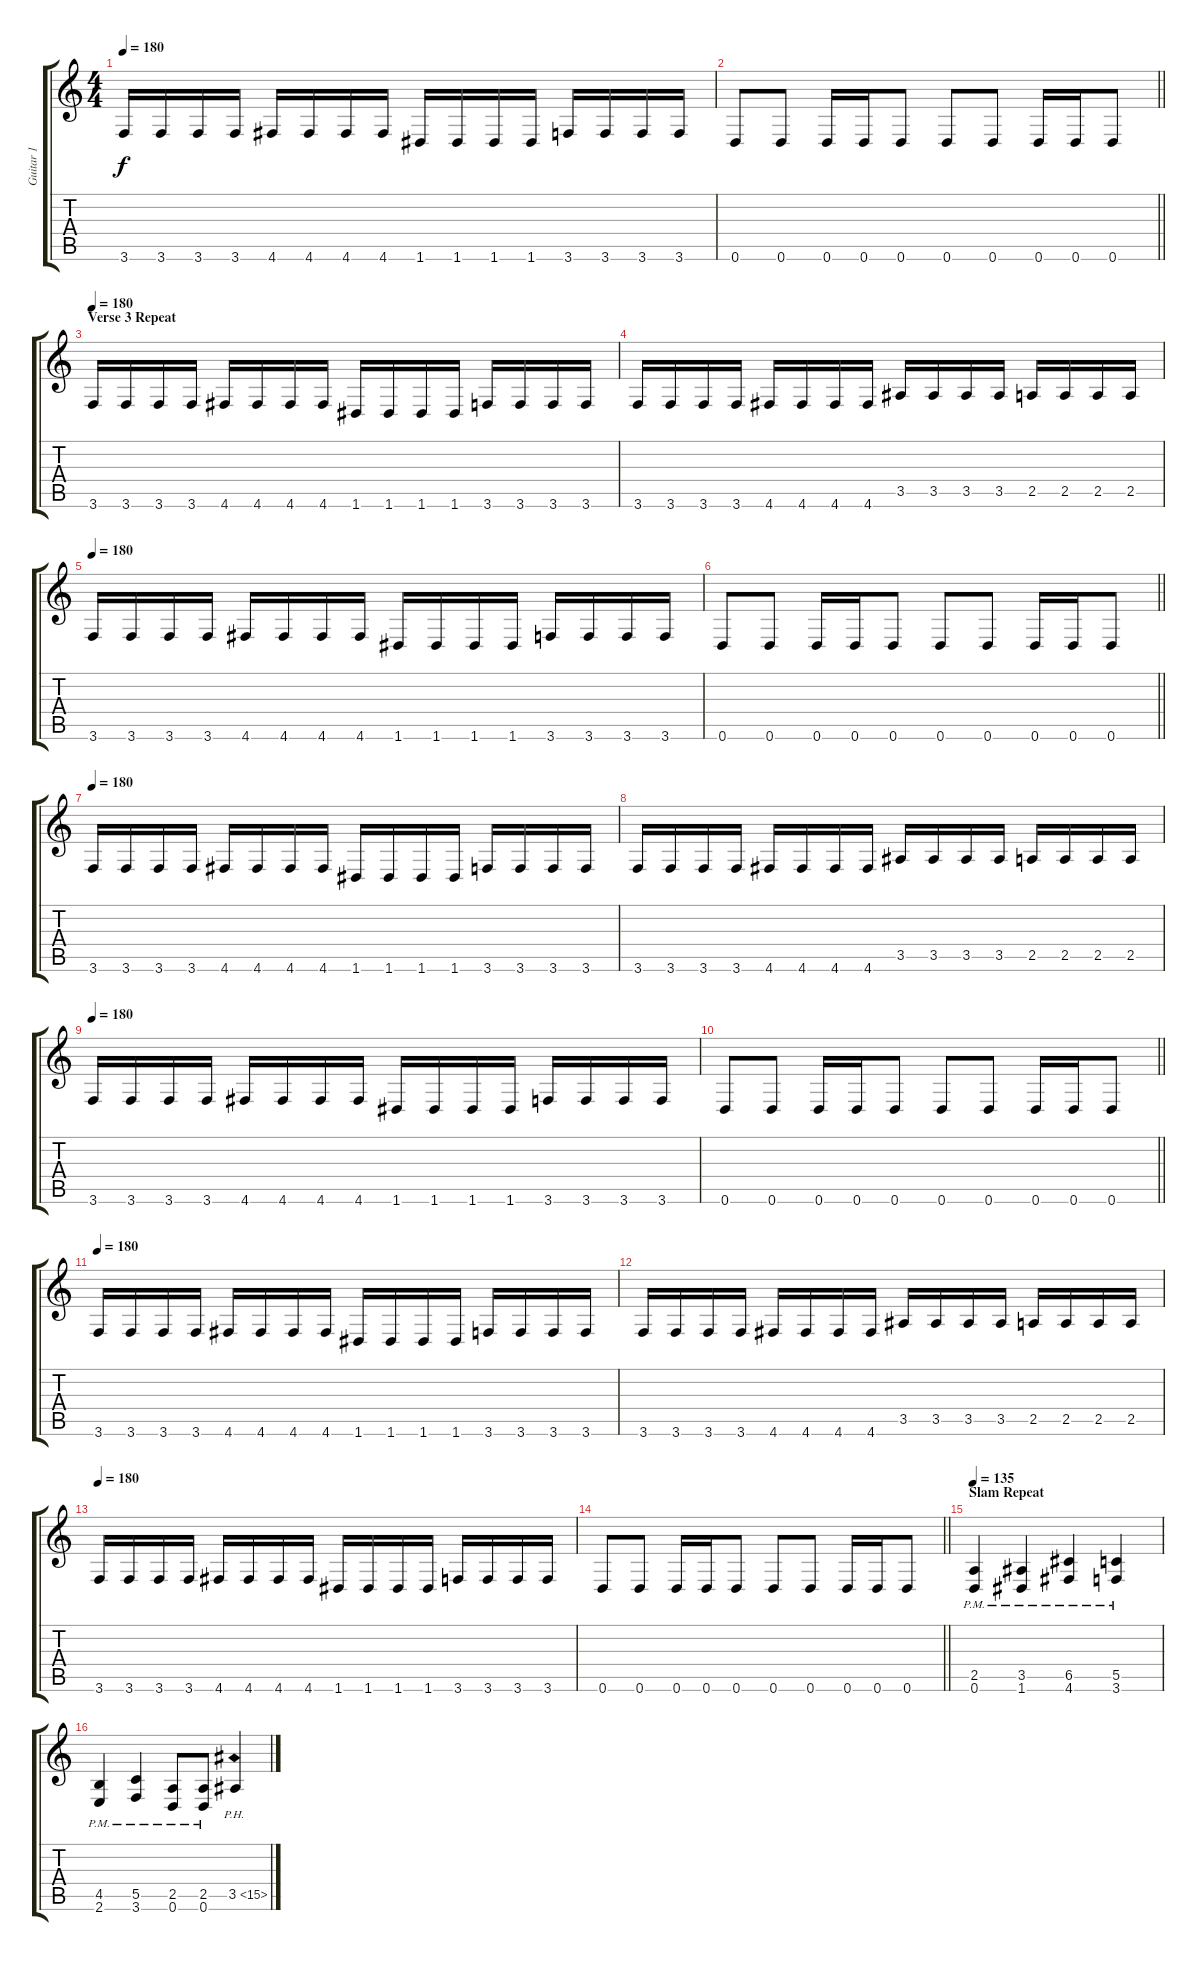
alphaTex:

\track ("Guitar 1" "Guitar 1") {instrument distortionguitar}
\staff {score tabs}
\tuning (D4 A3 F3 C3 G2 D2) {hide}
\ts (4 4)
\tempo 180
\clef g2
\ks c
3.6.16{dy f} 3.6.16 3.6.16 3.6.16 4.6.16 4.6.16 4.6.16 4.6.16 1.6.16 1.6.16 1.6.16 1.6.16 3.6.16 3.6.16 3.6.16 3.6.16 |
\barLineRight lightlight
0.6.8 0.6.8 0.6.16 0.6.16 0.6.8 0.6.8 0.6.8 0.6.16 0.6.16 0.6.8 |
\section ("" "Verse 3 Repeat")
\tempo 180
3.6.16 3.6.16 3.6.16 3.6.16 4.6.16 4.6.16 4.6.16 4.6.16 1.6.16 1.6.16 1.6.16 1.6.16 3.6.16 3.6.16 3.6.16 3.6.16 |
3.6.16 3.6.16 3.6.16 3.6.16 4.6.16 4.6.16 4.6.16 4.6.16 3.5.16 3.5.16 3.5.16 3.5.16 2.5.16 2.5.16 2.5.16 2.5.16 |
\tempo 180
3.6.16 3.6.16 3.6.16 3.6.16 4.6.16 4.6.16 4.6.16 4.6.16 1.6.16 1.6.16 1.6.16 1.6.16 3.6.16 3.6.16 3.6.16 3.6.16 |
\barLineRight lightlight
0.6.8 0.6.8 0.6.16 0.6.16 0.6.8 0.6.8 0.6.8 0.6.16 0.6.16 0.6.8 |
\tempo 180
3.6.16 3.6.16 3.6.16 3.6.16 4.6.16 4.6.16 4.6.16 4.6.16 1.6.16 1.6.16 1.6.16 1.6.16 3.6.16 3.6.16 3.6.16 3.6.16 |
3.6.16 3.6.16 3.6.16 3.6.16 4.6.16 4.6.16 4.6.16 4.6.16 3.5.16 3.5.16 3.5.16 3.5.16 2.5.16 2.5.16 2.5.16 2.5.16 |
\tempo 180
3.6.16 3.6.16 3.6.16 3.6.16 4.6.16 4.6.16 4.6.16 4.6.16 1.6.16 1.6.16 1.6.16 1.6.16 3.6.16 3.6.16 3.6.16 3.6.16 |
\barLineRight lightlight
0.6.8 0.6.8 0.6.16 0.6.16 0.6.8 0.6.8 0.6.8 0.6.16 0.6.16 0.6.8 |
\tempo 180
3.6.16 3.6.16 3.6.16 3.6.16 4.6.16 4.6.16 4.6.16 4.6.16 1.6.16 1.6.16 1.6.16 1.6.16 3.6.16 3.6.16 3.6.16 3.6.16 |
3.6.16 3.6.16 3.6.16 3.6.16 4.6.16 4.6.16 4.6.16 4.6.16 3.5.16 3.5.16 3.5.16 3.5.16 2.5.16 2.5.16 2.5.16 2.5.16 |
\tempo 180
3.6.16 3.6.16 3.6.16 3.6.16 4.6.16 4.6.16 4.6.16 4.6.16 1.6.16 1.6.16 1.6.16 1.6.16 3.6.16 3.6.16 3.6.16 3.6.16 |
\barLineRight lightlight
0.6.8 0.6.8 0.6.16 0.6.16 0.6.8 0.6.8 0.6.8 0.6.16 0.6.16 0.6.8 |
\section ("" "Slam Repeat")
\tempo 135
(2.5{pm} 0.6{pm}).4 (3.5{pm} 1.6{pm}).4 (6.5{pm} 4.6{pm}).4 (5.5{pm} 3.6{pm}).4 |
(4.5{pm} 2.6{pm}).4 (5.5{pm} 3.6{pm}).4 (2.5{pm} 0.6{pm}).8 (2.5{pm} 0.6{pm}).8 3.5{ph 12}.4
